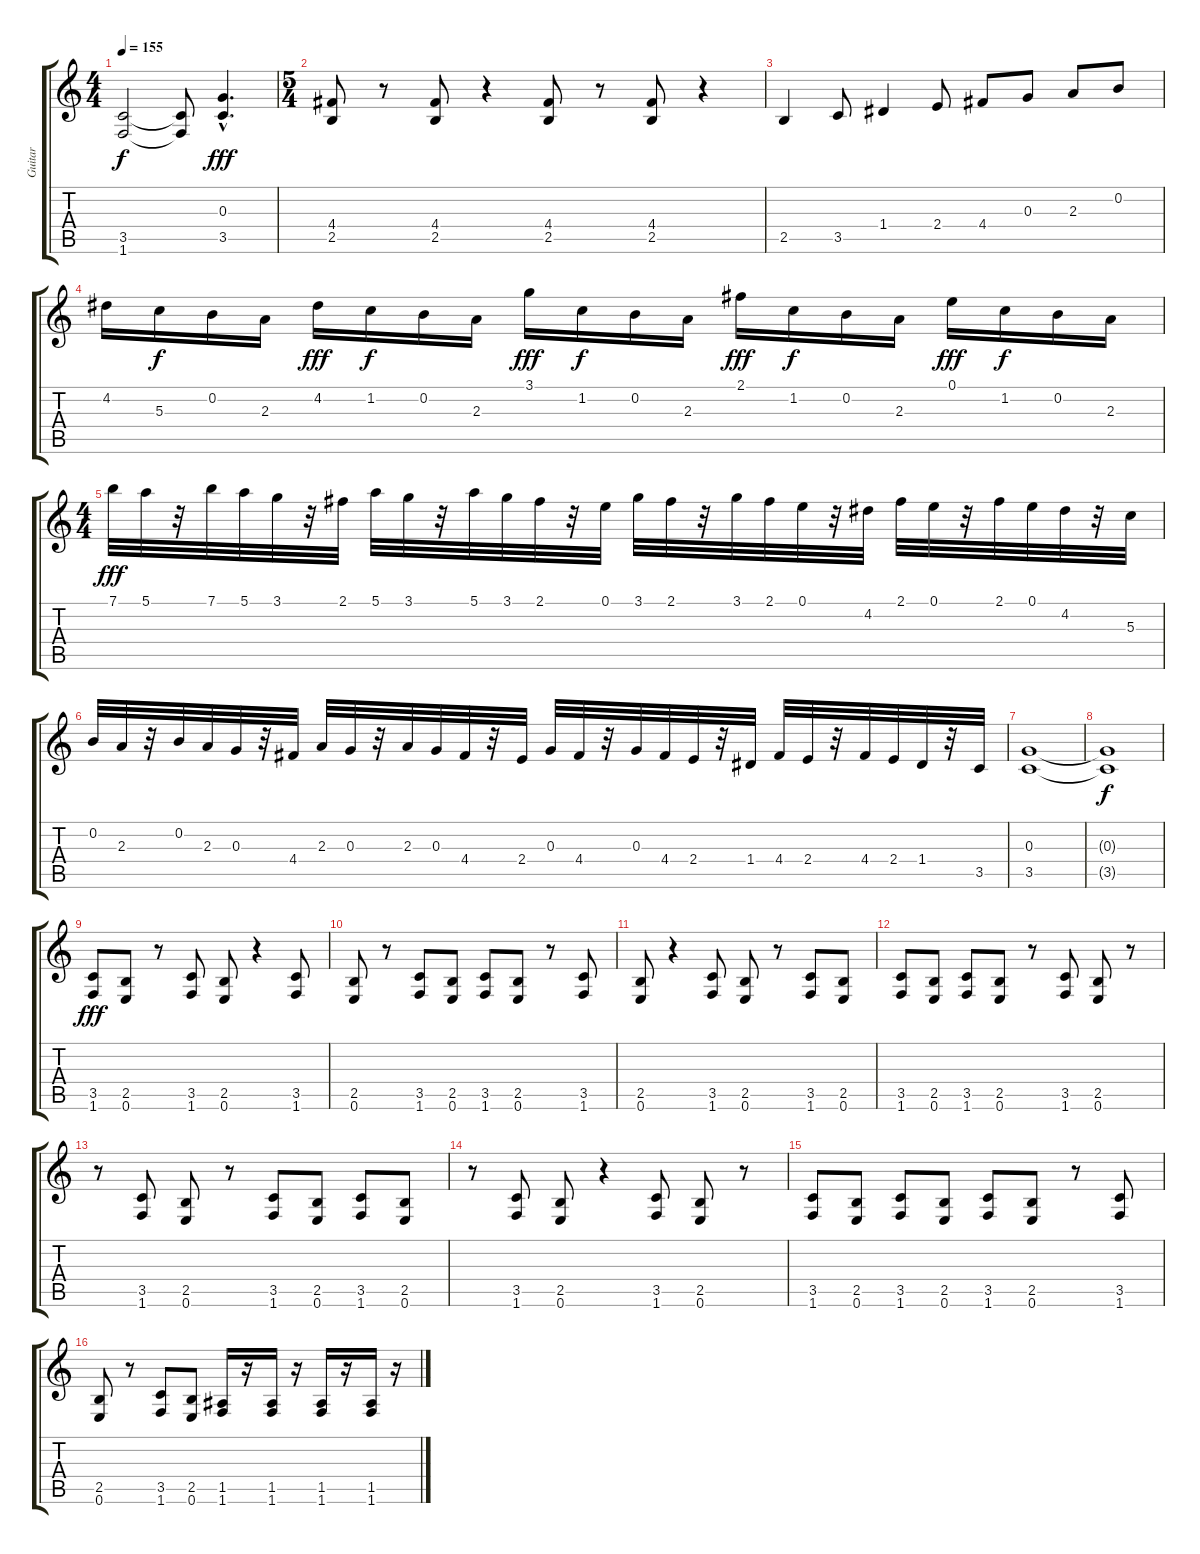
\track ("Guitar" "Guitar") {instrument distortionguitar}
\staff {score tabs}
\tuning (E4 B3 G3 D3 A2 E2) {hide}
\ts (4 4)
\tempo 155
\clef g2
\ks c
(3.5{t} 1.6{t}).2{dy f} (3.5{t} 1.6{t}).8 (0.3{hac} 3.5{hac}).4{d dy fff} |
\ts (5 4)
(4.4 2.5).8 r.8 (4.4 2.5).8 r.4 (4.4 2.5).8 r.8 (4.4 2.5).8 r.4 |
2.5.4 3.5.8 1.4.4 2.4.8 4.4.8 0.3.8 2.3.8 0.2.8 |
4.2.16 5.3.16{dy f} 0.2.16 2.3.16 4.2.16{dy fff} 1.2.16{dy f} 0.2.16 2.3.16 3.1.16{dy fff} 1.2.16{dy f} 0.2.16 2.3.16 2.1.16{dy fff} 1.2.16{dy f} 0.2.16 2.3.16 0.1.16{dy fff} 1.2.16{dy f} 0.2.16 2.3.16 |
\ts (4 4)
7.1.32{dy fff} 5.1.32 r.32 7.1.32 5.1.32 3.1.32 r.32 2.1.32 5.1.32 3.1.32 r.32 5.1.32 3.1.32 2.1.32 r.32 0.1.32 3.1.32 2.1.32 r.32 3.1.32 2.1.32 0.1.32 r.32 4.2.32 2.1.32 0.1.32 r.32 2.1.32 0.1.32 4.2.32 r.32 5.3.32 |
0.2.32 2.3.32 r.32 0.2.32 2.3.32 0.3.32 r.32 4.4.32 2.3.32 0.3.32 r.32 2.3.32 0.3.32 4.4.32 r.32 2.4.32 0.3.32 4.4.32 r.32 0.3.32 4.4.32 2.4.32 r.32 1.4.32 4.4.32 2.4.32 r.32 4.4.32 2.4.32 1.4.32 r.32 3.5.32 |
(0.3 3.5).1 |
(0.3{t} 3.5{t}).1{dy f} |
(3.5 1.6).8{dy fff volume 13} (2.5 0.6).8 r.8 (3.5 1.6).8 (2.5 0.6).8 r.4 (3.5 1.6).8 |
(2.5 0.6).8 r.8 (3.5 1.6).8 (2.5 0.6).8 (3.5 1.6).8 (2.5 0.6).8 r.8 (3.5 1.6).8 |
(2.5 0.6).8 r.4 (3.5 1.6).8 (2.5 0.6).8 r.8 (3.5 1.6).8 (2.5 0.6).8 |
(3.5 1.6).8 (2.5 0.6).8 (3.5 1.6).8 (2.5 0.6).8 r.8 (3.5 1.6).8 (2.5 0.6).8 r.8 |
r.8 (3.5 1.6).8 (2.5 0.6).8 r.8 (3.5 1.6).8 (2.5 0.6).8 (3.5 1.6).8 (2.5 0.6).8 |
r.8 (3.5 1.6).8 (2.5 0.6).8 r.4 (3.5 1.6).8 (2.5 0.6).8 r.8 |
(3.5 1.6).8 (2.5 0.6).8 (3.5 1.6).8 (2.5 0.6).8 (3.5 1.6).8 (2.5 0.6).8 r.8 (3.5 1.6).8 |
(2.5 0.6).8 r.8 (3.5 1.6).8 (2.5 0.6).8 (1.5 1.6).16 r.16 (1.5 1.6).16 r.16 (1.5 1.6).16 r.16 (1.5 1.6).16 r.16
